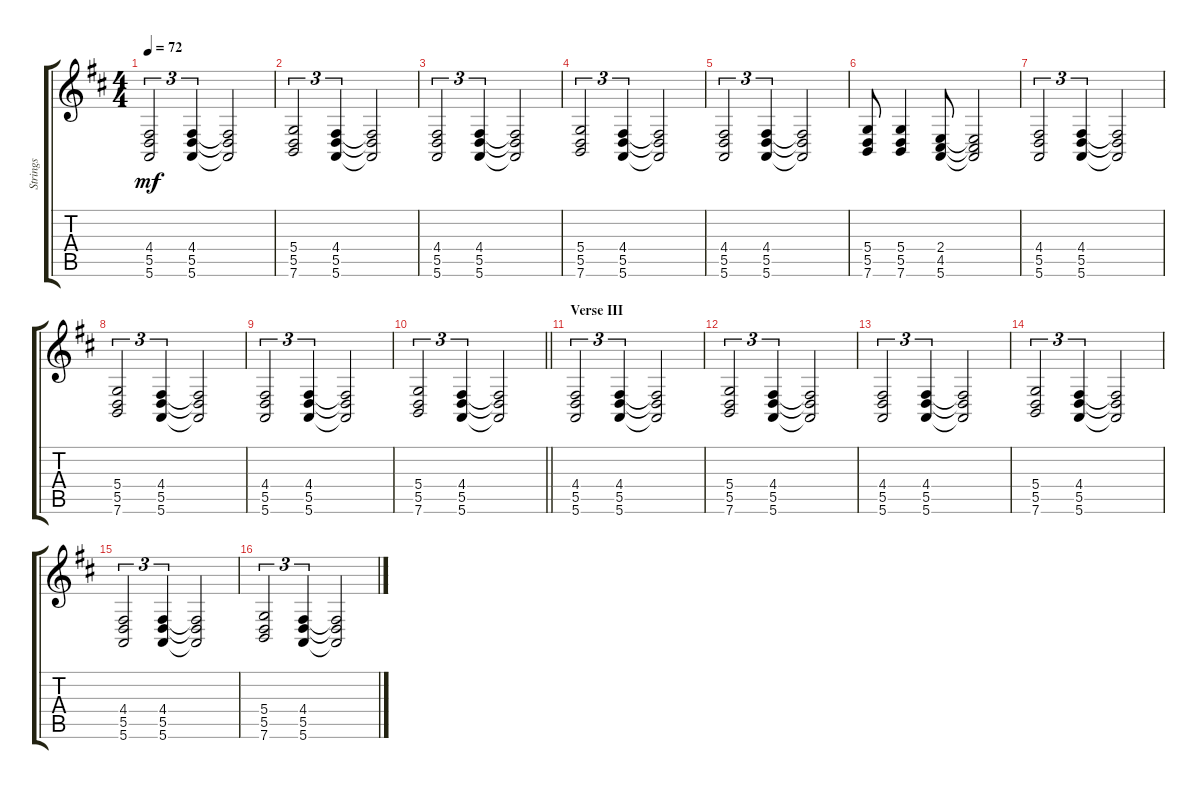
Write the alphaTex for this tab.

\track ("Strings" "Strings") {instrument stringensemble1}
\staff {score tabs}
\tuning (E4 B3 G3 D3 A2 E2) {hide}
\ts (4 4)
\tempo 72
\clef g2
\ks d
(4.4 5.5 5.6).2{tu (3 2) dy mf} (4.4 5.5 5.6).4{tu (3 2)} (4.4{t} 5.5{t} 5.6{t}).2 |
(5.4 5.5 7.6).2{tu (3 2)} (4.4 5.5 5.6).4{tu (3 2)} (4.4{t} 5.5{t} 5.6{t}).2 |
(4.4 5.5 5.6).2{tu (3 2)} (4.4 5.5 5.6).4{tu (3 2)} (4.4{t} 5.5{t} 5.6{t}).2 |
(5.4 5.5 7.6).2{tu (3 2)} (4.4 5.5 5.6).4{tu (3 2)} (4.4{t} 5.5{t} 5.6{t}).2 |
(4.4 5.5 5.6).2{tu (3 2)} (4.4 5.5 5.6).4{tu (3 2)} (4.4{t} 5.5{t} 5.6{t}).2 |
(5.4 5.5 7.6).8 (5.4 5.5 7.6).4 (2.4 4.5 5.6).8 (2.4{t} 4.5{t} 5.6{t}).2 |
(4.4 5.5 5.6).2{tu (3 2)} (4.4 5.5 5.6).4{tu (3 2)} (4.4{t} 5.5{t} 5.6{t}).2 |
(5.4 5.5 7.6).2{tu (3 2)} (4.4 5.5 5.6).4{tu (3 2)} (4.4{t} 5.5{t} 5.6{t}).2 |
(4.4 5.5 5.6).2{tu (3 2)} (4.4 5.5 5.6).4{tu (3 2)} (4.4{t} 5.5{t} 5.6{t}).2 |
\barLineRight lightlight
(5.4 5.5 7.6).2{tu (3 2)} (4.4 5.5 5.6).4{tu (3 2)} (4.4{t} 5.5{t} 5.6{t}).2 |
\section ("" "Verse III")
(4.4 5.5 5.6).2{tu (3 2)} (4.4 5.5 5.6).4{tu (3 2)} (4.4{t} 5.5{t} 5.6{t}).2 |
(5.4 5.5 7.6).2{tu (3 2)} (4.4 5.5 5.6).4{tu (3 2)} (4.4{t} 5.5{t} 5.6{t}).2 |
(4.4 5.5 5.6).2{tu (3 2)} (4.4 5.5 5.6).4{tu (3 2)} (4.4{t} 5.5{t} 5.6{t}).2 |
(5.4 5.5 7.6).2{tu (3 2)} (4.4 5.5 5.6).4{tu (3 2)} (4.4{t} 5.5{t} 5.6{t}).2 |
(4.4 5.5 5.6).2{tu (3 2)} (4.4 5.5 5.6).4{tu (3 2)} (4.4{t} 5.5{t} 5.6{t}).2 |
(5.4 5.5 7.6).2{tu (3 2)} (4.4 5.5 5.6).4{tu (3 2)} (4.4{t} 5.5{t} 5.6{t}).2
